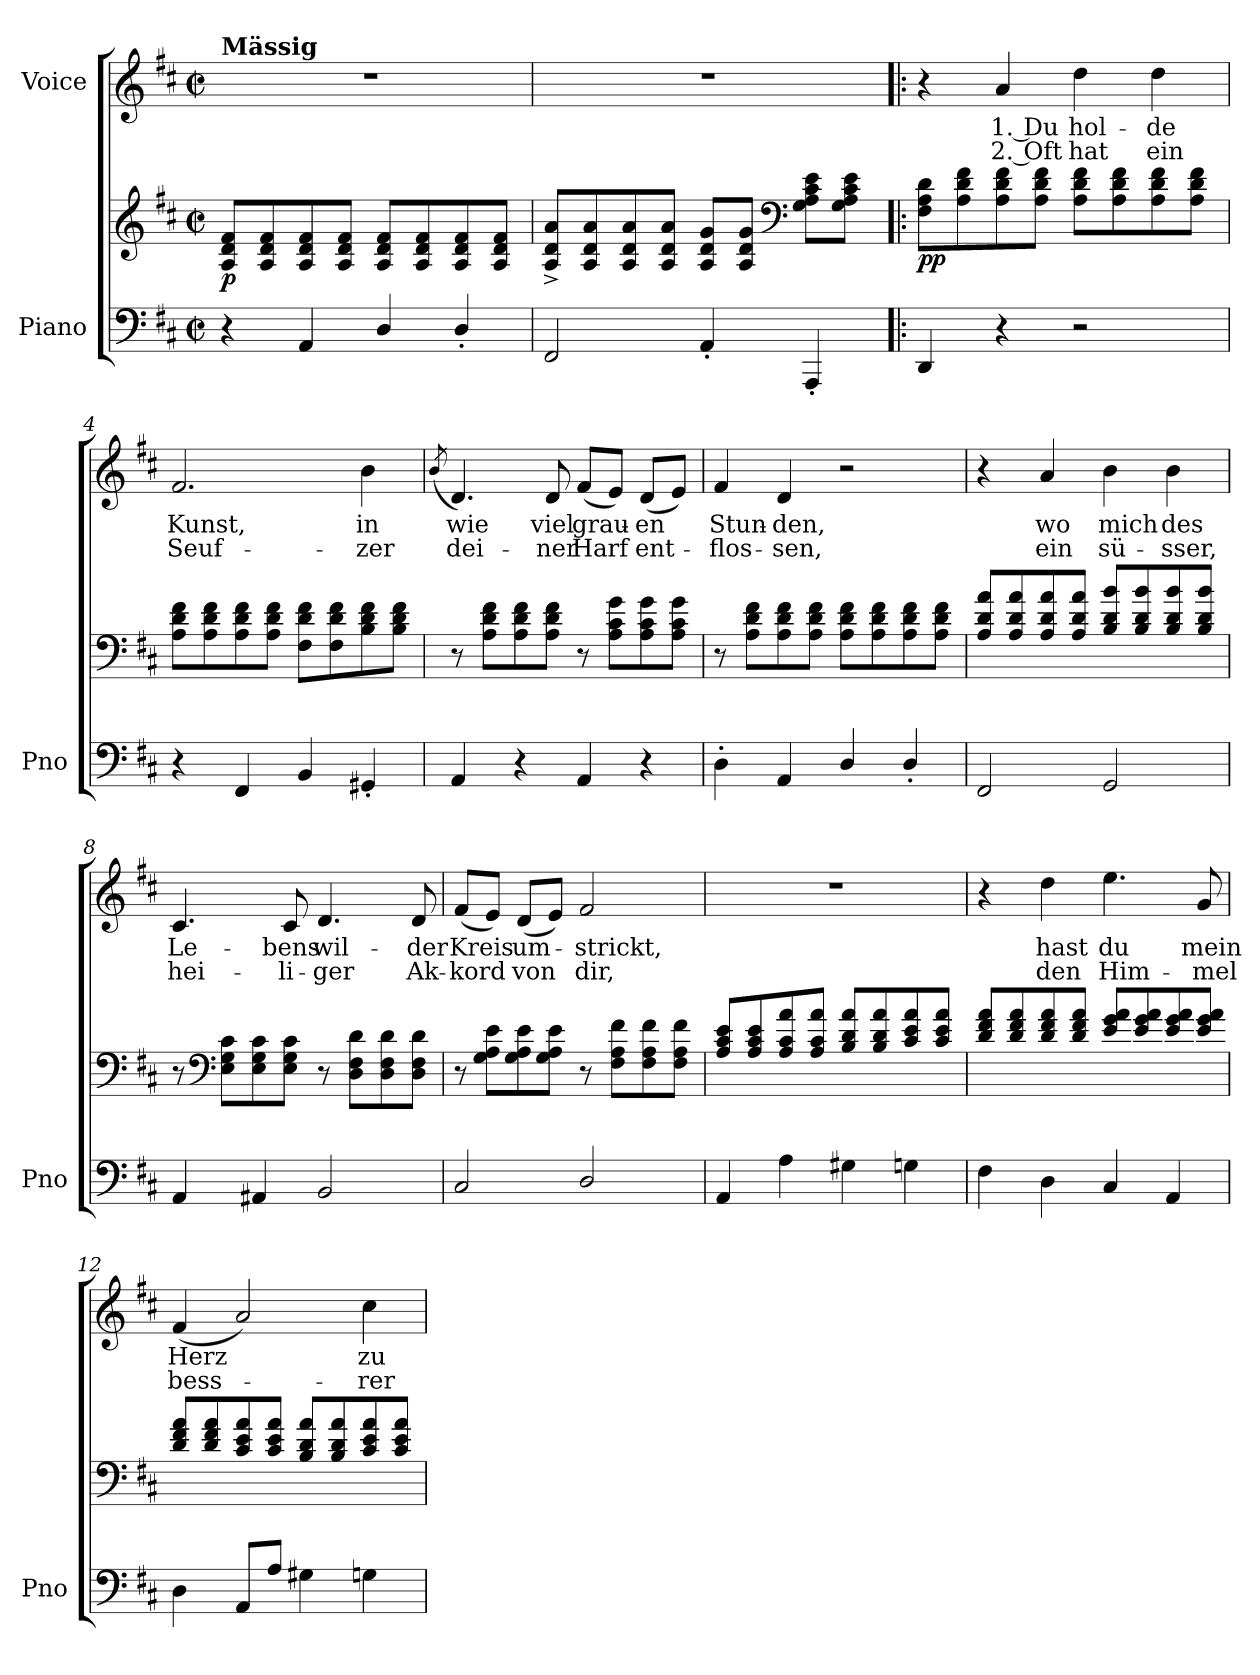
**kern	**kern	**dynam	**kern	**text	**text
*part2	*part2	*part2	*part1	*part1	*part1
*staff3	*staff2	*staff2/3	*staff1	*staff1	*staff1
*I"Piano	*	*	*I"Voice	*	*
*I'Pno	*	*	*	*	*
*clefF4	*clefG2	*	*clefG2	*	*
*k[f#c#]	*k[f#c#]	*	*k[f#c#]	*	*
*M2/2	*M2/2	*	*M2/2	*	*
*met(c|)	*met(c|)	*	*met(c|)	*	*
=1	=1	=1	=1	=1	=1
!	!	!	!LO:TX:a:B:t=Mässig	!	!
!	!	!LO:DY:b	!	!	!
4r	8A/ 8d/ 8f#/L	p	1r	.	.
.	8A/ 8d/ 8f#/	.	.	.	.
4AA/	8A/ 8d/ 8f#/	.	.	.	.
.	8A/ 8d/ 8f#/J	.	.	.	.
4D/	8A/ 8d/ 8f#/L	.	.	.	.
.	8A/ 8d/ 8f#/	.	.	.	.
4D'/	8A/ 8d/ 8f#/	.	.	.	.
.	8A/ 8d/ 8f#/J	.	.	.	.
=2	=2	=2	=2	=2	=2
2FF#/	8A/^ 8d/^ 8a/^L	.	1r	.	.
.	8A/ 8d/ 8a/	.	.	.	.
.	8A/ 8d/ 8a/	.	.	.	.
.	8A/ 8d/ 8a/J	.	.	.	.
4AA'/	8A/ 8d/ 8g/L	.	.	.	.
.	8A/ 8d/ 8g/J	.	.	.	.
*	*clefF4	*	*	*	*
4AAA'/	8G\ 8A\ 8c#\ 8e\L	.	.	.	.
.	8G\ 8A\ 8c#\ 8e\J	.	.	.	.
=3!|:	=3!|:	=3!|:	=3!|:	=3!|:	=3!|:
!	!	!LO:DY:b	!	!	!
4DD/	8F#\ 8A\ 8d\L	pp	4r	.	.
.	8A\ 8d\ 8f#\	.	.	.	.
4r	8A\ 8d\ 8f#\	.	4a/	1. Du	2. Oft
.	8A\ 8d\ 8f#\J	.	.	.	.
2r	8A\ 8d\ 8f#\L	.	4dd\	hol-	hat
.	8A\ 8d\ 8f#\	.	.	.	.
.	8A\ 8d\ 8f#\	.	4dd\	de	ein
.	8A\ 8d\ 8f#\J	.	.	.	.
=4	=4	=4	=4	=4	=4
4r	8A\ 8d\ 8f#\L	.	2.f#/	-Kunst,	Seuf-
.	8A\ 8d\ 8f#\	.	.	.	.
4FF#/	8A\ 8d\ 8f#\	.	.	.	.
.	8A\ 8d\ 8f#\J	.	.	.	.
4BB/	8F#\ 8d\ 8f#\L	.	.	.	.
.	8F#\ 8d\ 8f#\	.	.	.	.
4GG#X'/	8B\ 8d\ 8f#\	.	4b\	in	-zer
.	8B\ 8d\ 8f#\J	.	.	.	.
=5	=5	=5	=5	=5	=5
.	.	.	(8qb/	.	.
4AA/	8r	.	4.d/)	wie	dei-
.	8A\ 8d\ 8f#\L	.	.	.	.
4r	8A\ 8d\ 8f#\	.	.	.	.
.	8A\ 8d\ 8f#\J	.	8d/	viel	-ner
4AA/	8r	.	(8f#/L	grau-	Harf
.	8A\ 8c#\ 8g\L	.	8e/J)	.	.
4r	8A\ 8c#\ 8g\	.	(8d/L	-en	ent-
.	8A\ 8c#\ 8g\J	.	8e/J)	.	.
=6	=6	=6	=6	=6	=6
4D'\	8r	.	4f#/	-Stun-	-flos-
.	8A\ 8d\ 8f#\L	.	.	.	.
4AA/	8A\ 8d\ 8f#\	.	4d/	den,	-sen,
.	8A\ 8d\ 8f#\J	.	.	.	.
4D/	8A\ 8d\ 8f#\L	.	2r	.	.
.	8A\ 8d\ 8f#\	.	.	.	.
4D'/	8A\ 8d\ 8f#\	.	.	.	.
.	8A\ 8d\ 8f#\J	.	.	.	.
=7	=7	=7	=7	=7	=7
2FF#/	8A/ 8d/ 8a/L	.	4r	.	.
.	8A/ 8d/ 8a/	.	.	.	.
.	8A/ 8d/ 8a/	.	4a/	wo	ein
.	8A/ 8d/ 8a/J	.	.	.	.
2GG/	8B/ 8d/ 8b/L	.	4b\	-mich	sü-
.	8B/ 8d/ 8b/	.	.	.	.
.	8B/ 8d/ 8b/	.	4b\	des	-sser,
.	8B/ 8d/ 8b/J	.	.	.	.
=8	=8	=8	=8	=8	=8
4AA/	8r	.	4.c#/	-Le-	hei-
*	*clefF4	*	*	*	*
.	8E\ 8G\ 8c#\L	.	.	.	.
4AA#X/	8E\ 8G\ 8c#\	.	.	.	.
.	8E\ 8G\ 8c#\J	.	8c#/	-bens	-li-
2BB/	8r	.	4.d/	wil-	-ger
.	8D\ 8F#\ 8d\L	.	.	.	.
.	8D\ 8F#\ 8d\	.	.	.	.
.	8D\ 8F#\ 8d\J	.	8d/	-der	Ak-
=9	=9	=9	=9	=9	=9
2C#/	8r	.	(8f#/L	Kreis	-kord
.	8G\ 8A\ 8e\L	.	8e/J)	.	.
.	8G\ 8A\ 8e\	.	(8d/L	um-	von
.	8G\ 8A\ 8e\J	.	8e/J)	.	.
2D/	8r	.	2f#/	strickt,	dir,
.	8F#\ 8A\ 8f#\L	.	.	.	.
.	8F#\ 8A\ 8f#\	.	.	.	.
.	8F#\ 8A\ 8f#\J	.	.	.	.
=10	=10	=10	=10	=10	=10
4AA/	8A/ 8c#/ 8e/L	.	1r	.	.
.	8A/ 8c#/ 8e/	.	.	.	.
4A\	8A/ 8c#/ 8a/	.	.	.	.
.	8A/ 8c#/ 8a/J	.	.	.	.
4G#X\	8B/ 8d/ 8a/L	.	.	.	.
.	8B/ 8d/ 8a/	.	.	.	.
4Gn\	8c#/ 8e/ 8a/	.	.	.	.
.	8c#/ 8e/ 8a/J	.	.	.	.
=11	=11	=11	=11	=11	=11
4F#\	8d/ 8f#/ 8a/L	.	4r	.	.
.	8d/ 8f#/ 8a/	.	.	.	.
4D\	8d/ 8f#/ 8a/	.	4dd\	hast	den
.	8d/ 8f#/ 8a/J	.	.	.	.
4C#/	8e/ 8g/ 8a/L	.	4.ee\	-du	Him-
.	8e/ 8g/ 8a/	.	.	.	.
4AA/	8e/ 8g/ 8a/	.	.	.	.
.	8e/ 8g/ 8a/J	.	8g/	mein	-mel
=12	=12	=12	=12	=12	=12
4D\	8d/ 8f#/ 8a/L	.	(4f#/	-Herz	bess-
.	8d/ 8f#/ 8a/	.	.	.	.
8AA/L	8c#/ 8e/ 8a/	.	2a/)	.	.
8A/J	8c#/ 8e/ 8a/J	.	.	.	.
4G#X\	8B/ 8d/ 8a/L	.	.	.	.
.	8B/ 8d/ 8a/	.	.	.	.
4Gn\	8c#/ 8e/ 8a/	.	4cc#\	zu	-rer
.	8c#/ 8e/ 8a/J	.	.	.	.
=	=	=	=	=	=
*-	*-	*-	*-	*-	*-
